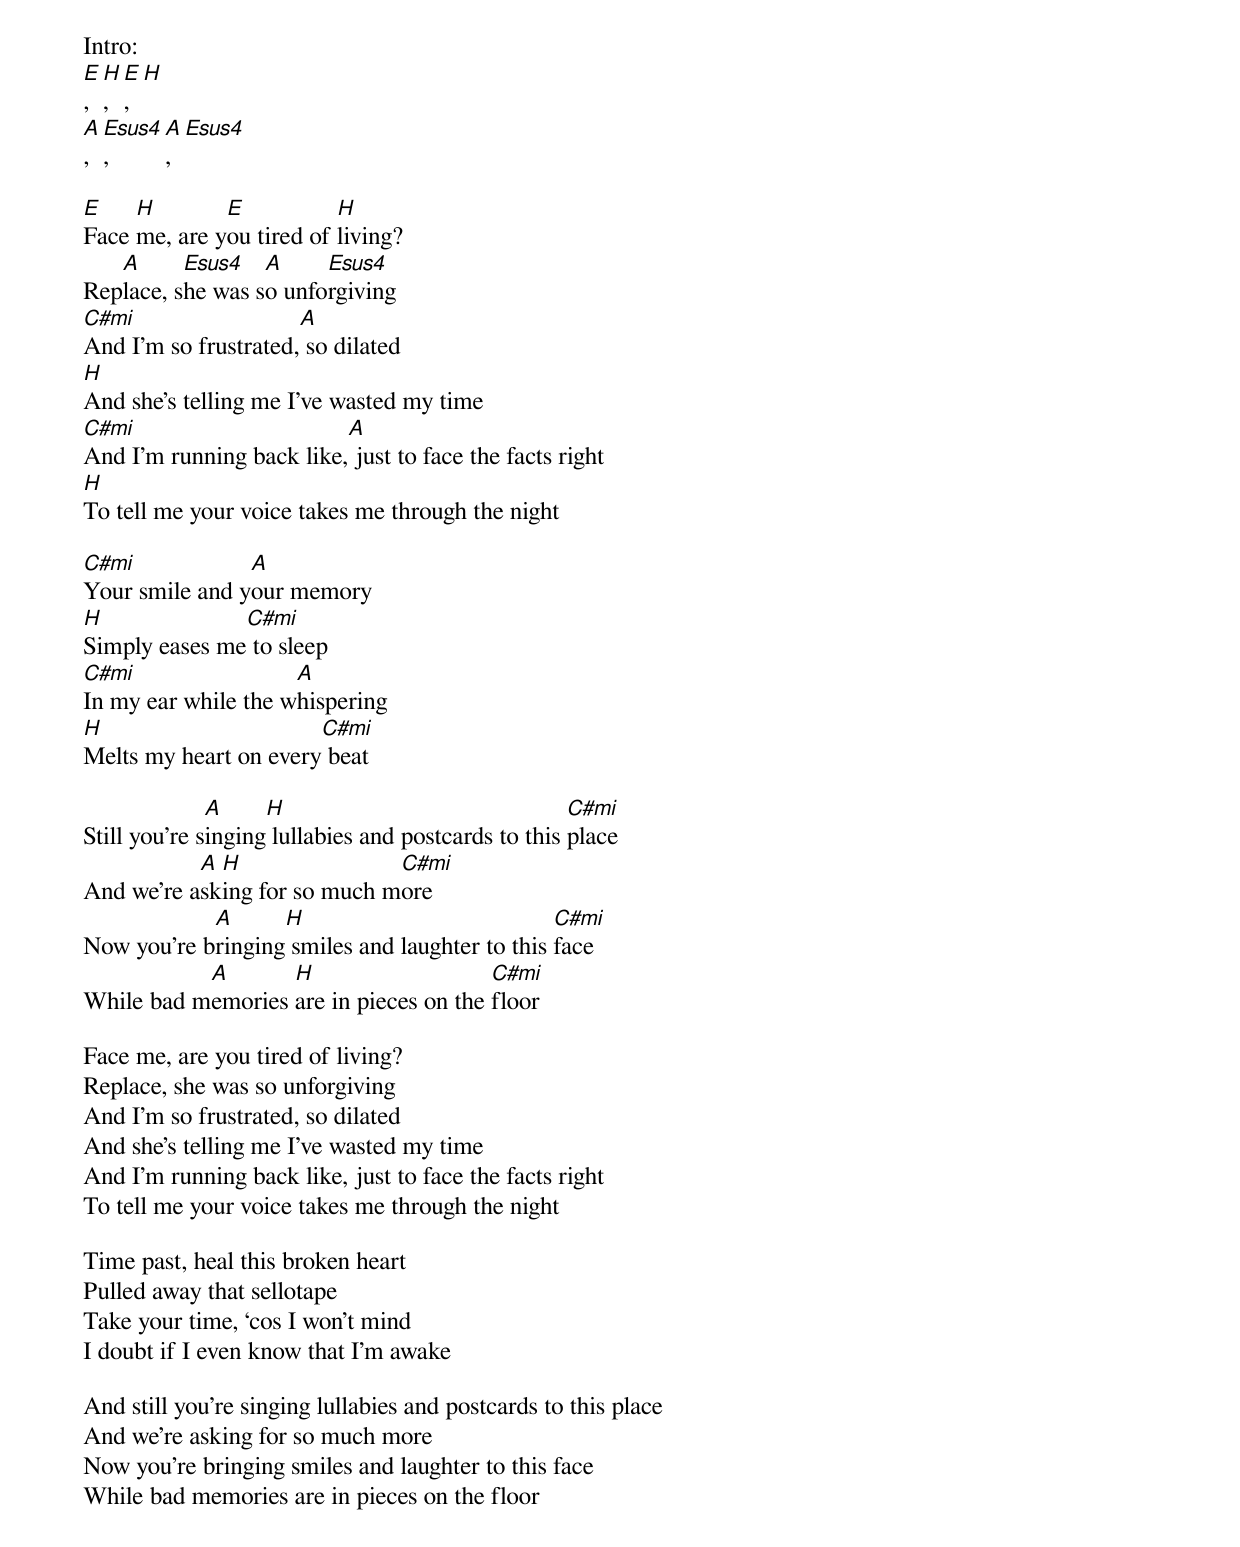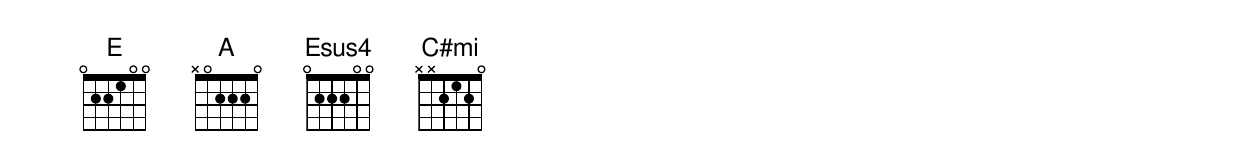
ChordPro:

Intro:
[E], [H], [E], [H]
[A], [Esus4], [A], [Esus4]

[E]Face [H]me, are y[E]ou tired of [H]living?
Rep[A]lace, s[Esus4]he was s[A]o unfo[Esus4]rgiving
[C#mi]And I’m so frustrated,[A] so dilated
[H]And she’s telling me I’ve wasted my time
[C#mi]And I’m running back like,[A] just to face the facts right
[H]To tell me your voice takes me through the night

[C#mi]Your smile and y[A]our memory
[H]Simply eases me[C#mi] to sleep
[C#mi]In my ear while the w[A]hispering
[H]Melts my heart on every[C#mi] beat

Still you’re s[A]inging[H] lullabies and postcards to this [C#mi]place
And we’re a[A]sk[H]ing for so much m[C#mi]ore
Now you’re b[A]ringing[H] smiles and laughter to this [C#mi]face
While bad m[A]emories [H]are in pieces on the [C#mi]floor

Face me, are you tired of living?
Replace, she was so unforgiving
And I’m so frustrated, so dilated
And she’s telling me I’ve wasted my time
And I’m running back like, just to face the facts right
To tell me your voice takes me through the night

Time past, heal this broken heart
Pulled away that sellotape
Take your time, ‘cos I won’t mind
I doubt if I even know that I’m awake

And still you’re singing lullabies and postcards to this place
And we’re asking for so much more
Now you’re bringing smiles and laughter to this face
While bad memories are in pieces on the floor
